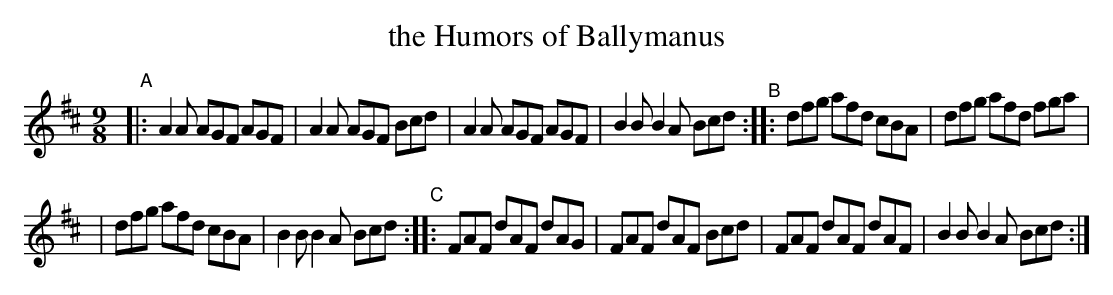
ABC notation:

X:1
T: the Humors of Ballymanus
M: 9/8
L: 1/8
K: D
"^A"|: A2A AGF AGF | A2A AGF Bcd | A2A AGF AGF | B2B B2A Bcd "^B":: dfg afd cBA | dfg afd fga |
| dfg afd cBA | B2B B2A Bcd "^C":: FAF dAF dAG | FAF dAF Bcd | FAF dAF dAF | B2B B2A Bcd :|
